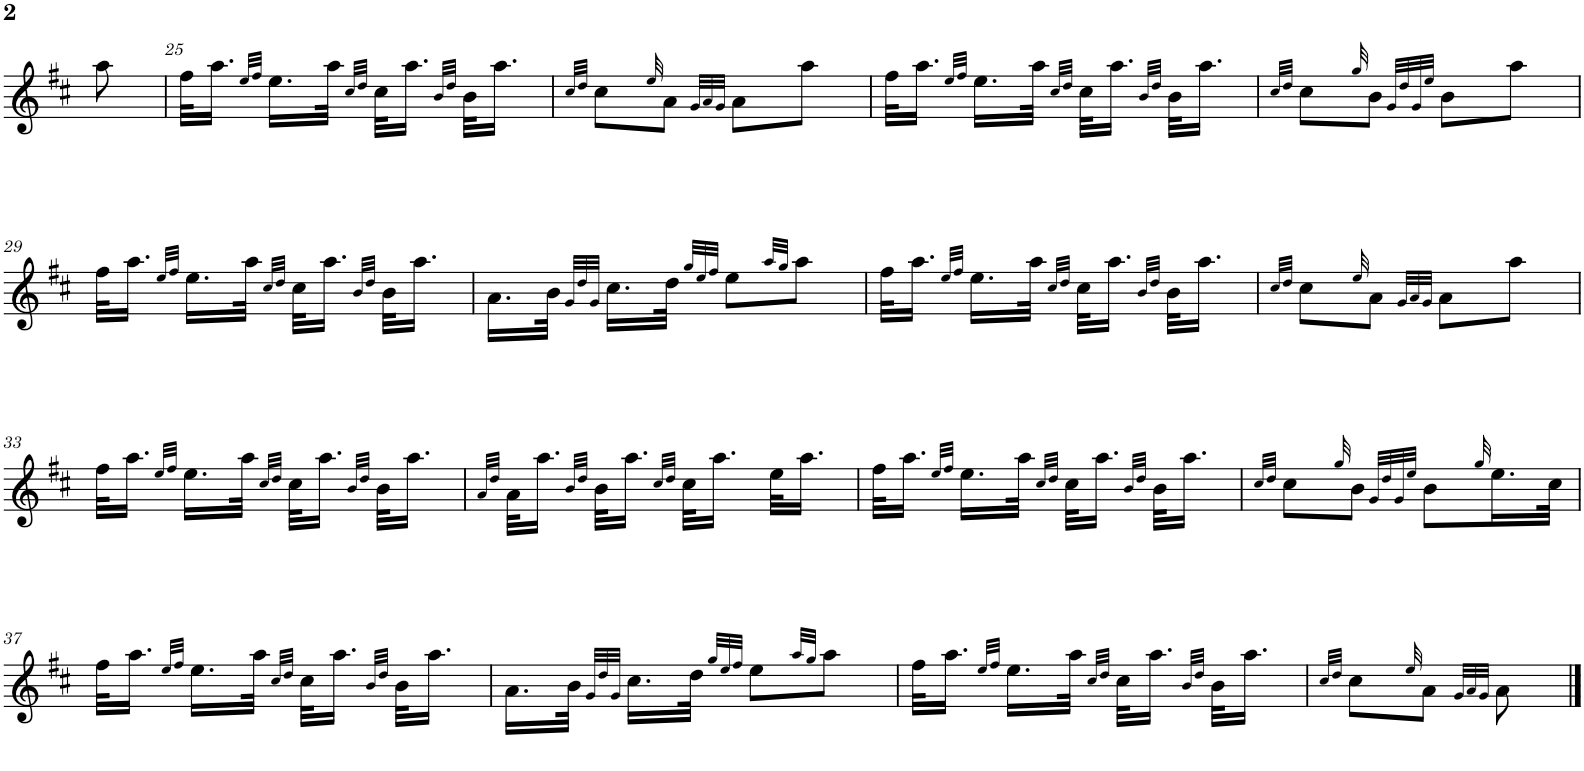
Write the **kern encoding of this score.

**kern
*part1
*staff1
*I"Bagpipe
*I'Bag
!!LO:PB:g=z
*clefG2
*k[f#c#]
*M2/4
=24X3
8aa\
=25
32ff#\KLL
16.aa\JJ
32qee/LLL
32qff#/JJJ
16.ee\LL
32aa\JJk
32qcc#/LLL
32qdd/JJJ
32cc#\KLL
16.aa\JJ
32qb/LLL
32qdd/JJJ
32b\KLL
16.aa\JJ
=26
32qcc#/LLL
32qdd/JJJ
8cc#\L
32qee/
8a\J
32qg/LLL
32qa/
32qg/JJJ
8a\L
8aa\J
=27
32ff#\KLL
16.aa\JJ
32qee/LLL
32qff#/JJJ
16.ee\LL
32aa\JJk
32qcc#/LLL
32qdd/JJJ
32cc#\KLL
16.aa\JJ
32qb/LLL
32qdd/JJJ
32b\KLL
16.aa\JJ
=28
32qcc#/LLL
32qdd/JJJ
8cc#\L
32qgg/
8b\J
32qg/LLL
32qdd/
32qg/
32qee/JJJ
8b\L
8aa\J
!!LO:LB:g=z
=29
32ff#\KLL
16.aa\JJ
32qee/LLL
32qff#/JJJ
16.ee\LL
32aa\JJk
32qcc#/LLL
32qdd/JJJ
32cc#\KLL
16.aa\JJ
32qb/LLL
32qdd/JJJ
32b\KLL
16.aa\JJ
=30
16.a\LL
32b\JJk
32qg/LLL
32qdd/
32qg/JJJ
16.cc#\LL
32dd\JJk
32qgg/LLL
32qee/
32qff#/JJJ
8ee\L
32qaa/LLL
32qgg/JJJ
8aa\J
=31
32ff#\KLL
16.aa\JJ
32qee/LLL
32qff#/JJJ
16.ee\LL
32aa\JJk
32qcc#/LLL
32qdd/JJJ
32cc#\KLL
16.aa\JJ
32qb/LLL
32qdd/JJJ
32b\KLL
16.aa\JJ
=32
32qcc#/LLL
32qdd/JJJ
8cc#\L
32qee/
8a\J
32qg/LLL
32qa/
32qg/JJJ
8a\L
8aa\J
!!LO:LB:g=z
=33
32ff#\KLL
16.aa\JJ
32qee/LLL
32qff#/JJJ
16.ee\LL
32aa\JJk
32qcc#/LLL
32qdd/JJJ
32cc#\KLL
16.aa\JJ
32qb/LLL
32qdd/JJJ
32b\KLL
16.aa\JJ
=34
32qa/LLL
32qdd/JJJ
32a\KLL
16.aa\JJ
32qb/LLL
32qdd/JJJ
32b\KLL
16.aa\JJ
32qcc#/LLL
32qdd/JJJ
32cc#\KLL
16.aa\JJ
32ee\KLL
16.aa\JJ
=35
32ff#\KLL
16.aa\JJ
32qee/LLL
32qff#/JJJ
16.ee\LL
32aa\JJk
32qcc#/LLL
32qdd/JJJ
32cc#\KLL
16.aa\JJ
32qb/LLL
32qdd/JJJ
32b\KLL
16.aa\JJ
=36
32qcc#/LLL
32qdd/JJJ
8cc#\L
32qgg/
8b\J
32qg/LLL
32qdd/
32qg/
32qee/JJJ
8b\L
32qgg/
16.ee\L
32cc#\JJk
!!LO:LB:g=z
=37
32ff#\KLL
16.aa\JJ
32qee/LLL
32qff#/JJJ
16.ee\LL
32aa\JJk
32qcc#/LLL
32qdd/JJJ
32cc#\KLL
16.aa\JJ
32qb/LLL
32qdd/JJJ
32b\KLL
16.aa\JJ
=38
16.a\LL
32b\JJk
32qg/LLL
32qdd/
32qg/JJJ
16.cc#\LL
32dd\JJk
32qgg/LLL
32qee/
32qff#/JJJ
8ee\L
32qaa/LLL
32qgg/JJJ
8aa\J
=39
32ff#\KLL
16.aa\JJ
32qee/LLL
32qff#/JJJ
16.ee\LL
32aa\JJk
32qcc#/LLL
32qdd/JJJ
32cc#\KLL
16.aa\JJ
32qb/LLL
32qdd/JJJ
32b\KLL
16.aa\JJ
=40
32qcc#/LLL
32qdd/JJJ
8cc#\L
32qee/
8a\J
32qg/LLL
32qa/
32qg/JJJ
8a\
==
*-
